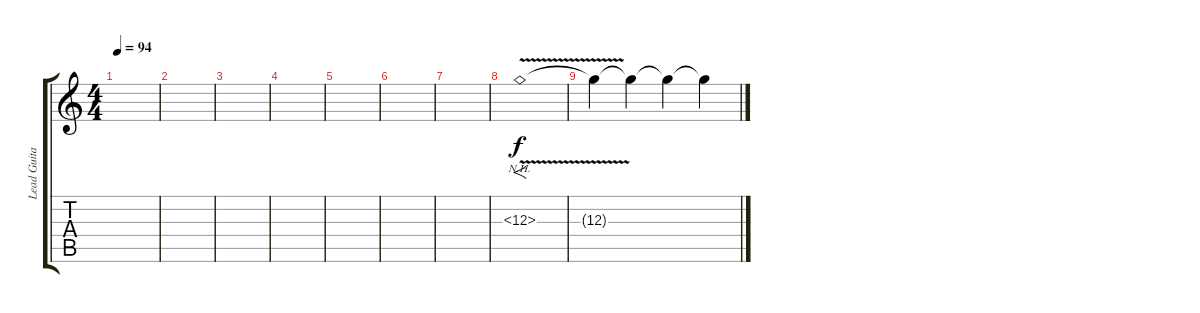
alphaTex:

\track ("Lead Guitar" "Lead Guita") {instrument overdrivenguitar}
\staff {score tabs}
\tuning (E4 B3 G3 D3 A2 E2) {hide}
\ts (4 4)
\tempo 94
\clef g2
\ks c
|
|
|
|
|
|
|
12.3{nh v}.1{f dy f instrument overdrivenguitar} |
12.3{t}.4 12.3{t}.4{volume 6} 12.3{t}.4 12.3{t}.4
